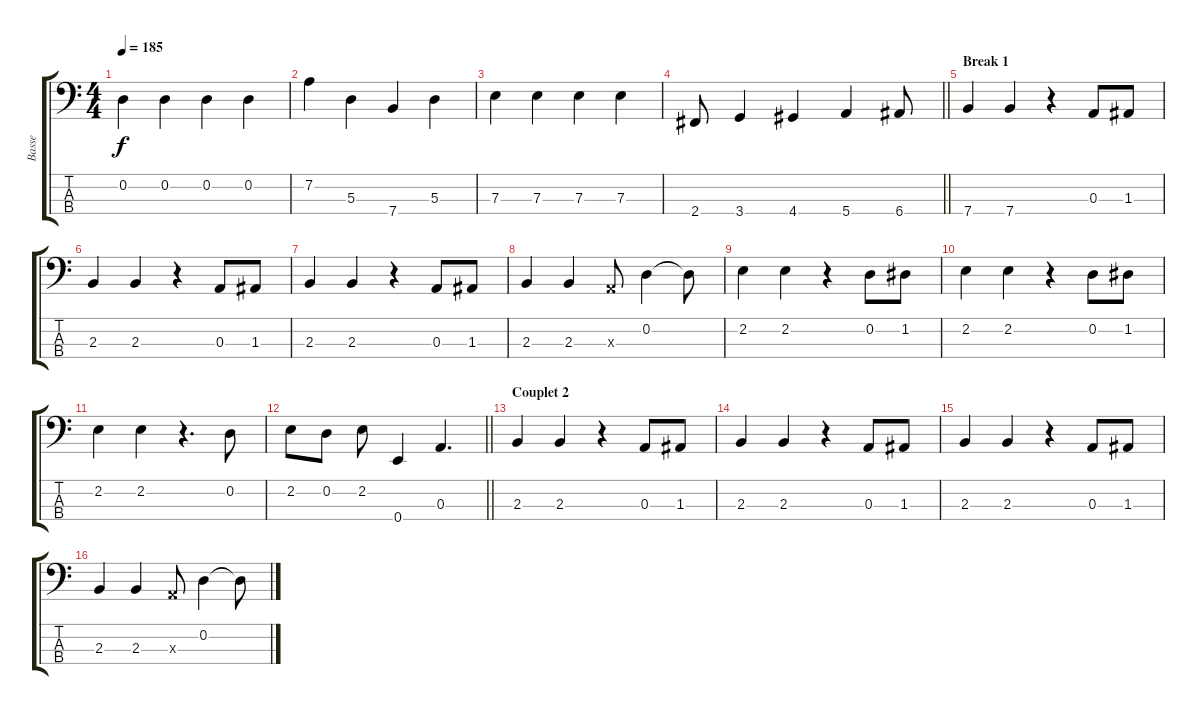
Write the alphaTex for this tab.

\track ("Basse" "Basse") {instrument electricbassfinger}
\staff {score tabs}
\tuning (G2 D2 A1 E1) {hide}
\ts (4 4)
\tempo 185
\clef f4
\ks c
0.2.4{dy f} 0.2.4 0.2.4 0.2.4 |
7.2.4 5.3.4 7.4.4 5.3.4 |
7.3.4 7.3.4 7.3.4 7.3.4 |
\barLineRight lightlight
2.4.8 3.4.4 4.4.4 5.4.4 6.4.8 |
\section ("" "Break 1")
7.4.4 7.4.4 r.4 0.3.8 1.3.8 |
2.3.4 2.3.4 r.4 0.3.8 1.3.8 |
2.3.4 2.3.4 r.4 0.3.8 1.3.8 |
2.3.4 2.3.4 0.3{x}.8 0.2.4 0.2{t}.8 |
2.2.4 2.2.4 r.4 0.2.8 1.2.8 |
2.2.4 2.2.4 r.4 0.2.8 1.2.8 |
2.2.4 2.2.4 r.4{d} 0.2.8 |
\barLineRight lightlight
2.2.8 0.2.8 2.2.8 0.4.4 0.3.4{d} |
\section ("" "Couplet 2")
2.3.4 2.3.4 r.4 0.3.8 1.3.8 |
2.3.4 2.3.4 r.4 0.3.8 1.3.8 |
2.3.4 2.3.4 r.4 0.3.8 1.3.8 |
2.3.4 2.3.4 0.3{x}.8 0.2.4 0.2{t}.8
